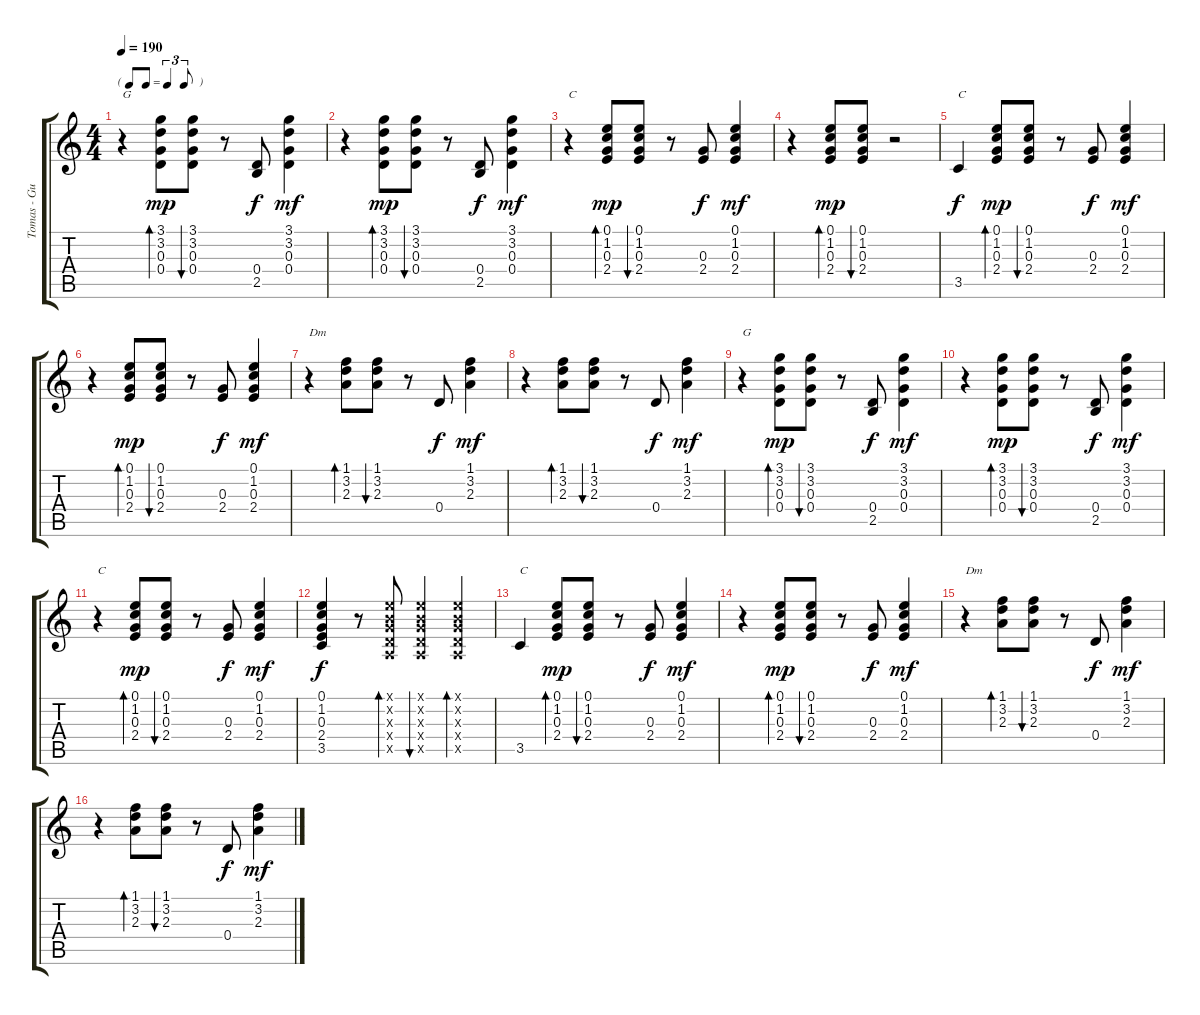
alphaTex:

\track ("Tomas - Guitar" "Tomas - Gu") {instrument acousticguitarsteel}
\staff {score tabs}
\tuning (E4 B3 G3 D3 A2 E2) {hide}
\ts (4 4)
\tf triplet8th
\tempo 190
\clef g2
\ks c
r.4{txt "G" dy mf} (3.1 3.2 0.3 0.4).8{bd 60 dy mp} (3.1 3.2 0.3 0.4).8{bu 60} r.8 (0.4 2.5).8{dy f} (3.1 3.2 0.3 0.4).4{dy mf} |
r.4 (3.1 3.2 0.3 0.4).8{bd 60 dy mp} (3.1 3.2 0.3 0.4).8{bu 60} r.8 (0.4 2.5).8{dy f} (3.1 3.2 0.3 0.4).4{dy mf} |
r.4{txt "C"} (0.1 1.2 0.3 2.4).8{bd 60 dy mp} (0.1 1.2 0.3 2.4).8{bu 60} r.8 (0.3 2.4).8{dy f} (0.1 1.2 0.3 2.4).4{dy mf} |
r.4 (0.1 1.2 0.3 2.4).8{bd 60 dy mp} (0.1 1.2 0.3 2.4).8{bu 60} r.2 |
3.5.4{txt "C" dy f volume 10 balance 2} (0.1 1.2 0.3 2.4).8{bd 60 dy mp} (0.1 1.2 0.3 2.4).8{bu 60} r.8 (0.3 2.4).8{dy f} (0.1 1.2 0.3 2.4).4{dy mf} |
r.4 (0.1 1.2 0.3 2.4).8{bd 60 dy mp} (0.1 1.2 0.3 2.4).8{bu 60} r.8 (0.3 2.4).8{dy f} (0.1 1.2 0.3 2.4).4{dy mf} |
r.4{txt "Dm"} (1.1 3.2 2.3).8{bd 60} (1.1 3.2 2.3).8{bu 60} r.8 0.4.8{dy f} (1.1 3.2 2.3).4{dy mf} |
r.4 (1.1 3.2 2.3).8{bd 60} (1.1 3.2 2.3).8{bu 60} r.8 0.4.8{dy f} (1.1 3.2 2.3).4{dy mf} |
r.4{txt "G"} (3.1 3.2 0.3 0.4).8{bd 60 dy mp} (3.1 3.2 0.3 0.4).8{bu 60} r.8 (0.4 2.5).8{dy f} (3.1 3.2 0.3 0.4).4{dy mf} |
r.4 (3.1 3.2 0.3 0.4).8{bd 60 dy mp} (3.1 3.2 0.3 0.4).8{bu 60} r.8 (0.4 2.5).8{dy f} (3.1 3.2 0.3 0.4).4{dy mf} |
r.4{txt "C"} (0.1 1.2 0.3 2.4).8{bd 60 dy mp} (0.1 1.2 0.3 2.4).8{bu 60} r.8 (0.3 2.4).8{dy f} (0.1 1.2 0.3 2.4).4{dy mf} |
(0.1 1.2 0.3 2.4 3.5).4{dy f} r.8 (0.1{x} 0.2{x} 0.3{x} 0.4{x} 0.5{x}).8{bd 60} (0.1{x} 0.2{x} 0.3{x} 0.4{x} 0.5{x}).4{bu 60} (0.1{x} 0.2{x} 0.3{x} 0.4{x} 0.5{x}).4{bd 60} |
3.5.4{txt "C"} (0.1 1.2 0.3 2.4).8{bd 60 dy mp} (0.1 1.2 0.3 2.4).8{bu 60} r.8 (0.3 2.4).8{dy f} (0.1 1.2 0.3 2.4).4{dy mf} |
r.4 (0.1 1.2 0.3 2.4).8{bd 60 dy mp} (0.1 1.2 0.3 2.4).8{bu 60} r.8 (0.3 2.4).8{dy f} (0.1 1.2 0.3 2.4).4{dy mf} |
r.4{txt "Dm"} (1.1 3.2 2.3).8{bd 60} (1.1 3.2 2.3).8{bu 60} r.8 0.4.8{dy f} (1.1 3.2 2.3).4{dy mf} |
r.4 (1.1 3.2 2.3).8{bd 60} (1.1 3.2 2.3).8{bu 60} r.8 0.4.8{dy f} (1.1 3.2 2.3).4{dy mf}
